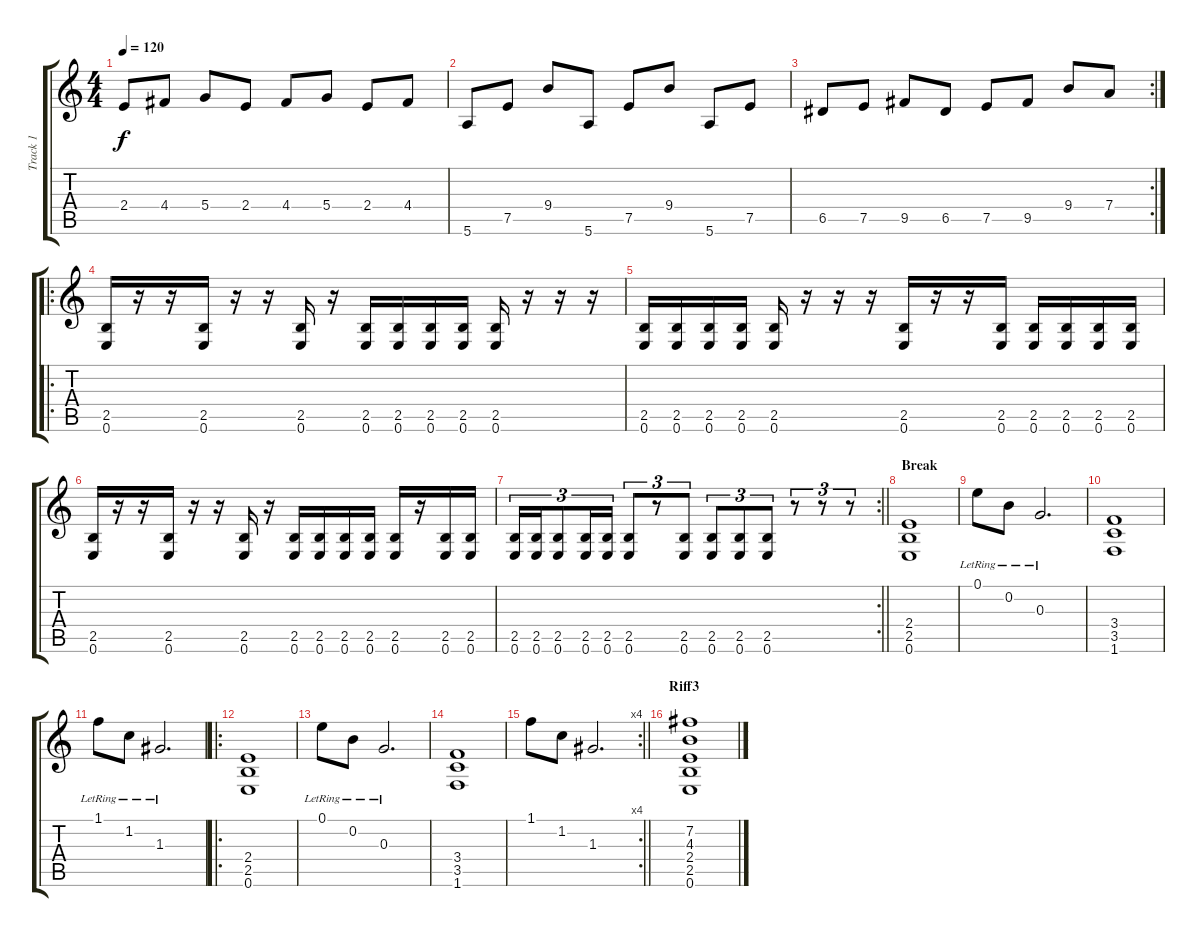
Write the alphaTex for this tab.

\track ("Track 1" "Track 1") {instrument distortionguitar}
\staff {score tabs}
\tuning (E4 B3 G3 D3 A2 E2) {hide}
\ts (4 4)
\tempo 120
\clef g2
\ks c
2.4.8{dy f} 4.4.8 5.4.8 2.4.8 4.4.8 5.4.8 2.4.8 4.4.8 |
5.6.8 7.5.8 9.4.8 5.6.8 7.5.8 9.4.8 5.6.8 7.5.8 |
\rc 2
6.5.8 7.5.8 9.5.8 6.5.8 7.5.8 9.5.8 9.4.8 7.4.8 |
\ro
(2.5 0.6).16 r.16 r.16 (2.5 0.6).16 r.16 r.16 (2.5 0.6).16 r.16 (2.5 0.6).16 (2.5 0.6).16 (2.5 0.6).16 (2.5 0.6).16 (2.5 0.6).16 r.16 r.16 r.16 |
(2.5 0.6).16 (2.5 0.6).16 (2.5 0.6).16 (2.5 0.6).16 (2.5 0.6).16 r.16 r.16 r.16 (2.5 0.6).16 r.16 r.16 (2.5 0.6).16 (2.5 0.6).16 (2.5 0.6).16 (2.5 0.6).16 (2.5 0.6).16 |
(2.5 0.6).16 r.16 r.16 (2.5 0.6).16 r.16 r.16 (2.5 0.6).16 r.16 (2.5 0.6).16 (2.5 0.6).16 (2.5 0.6).16 (2.5 0.6).16 (2.5 0.6).16 r.16 (2.5 0.6).16 (2.5 0.6).16 |
\rc 2
\barLineRight lightlight
(2.5 0.6).16{tu (3 2)} (2.5 0.6).16{tu (3 2)} (2.5 0.6).8{tu (3 2)} (2.5 0.6).16{tu (3 2)} (2.5 0.6).16{tu (3 2)} (2.5 0.6).8{tu (3 2)} r.8{tu (3 2)} (2.5 0.6).8{tu (3 2)} (2.5 0.6).8{tu (3 2)} (2.5 0.6).8{tu (3 2)} (2.5 0.6).8{tu (3 2)} r.8{tu (3 2)} r.8{tu (3 2)} r.8{tu (3 2)} |
\section ("" "Break")
(2.4 2.5 0.6).1 |
0.1{lr}.8 0.2{lr}.8 0.3{lr}.2{d} |
(3.4 3.5 1.6).1 |
1.1{lr}.8 1.2{lr}.8 1.3{lr}.2{d} |
\ro
(2.4 2.5 0.6).1 |
0.1{lr}.8 0.2{lr}.8 0.3{lr}.2{d} |
(3.4 3.5 1.6).1 |
\rc 4
\barLineRight lightlight
1.1.8 1.2.8 1.3.2{d} |
\section ("" "Riff3")
(7.2 4.3 2.4 2.5 0.6).1
